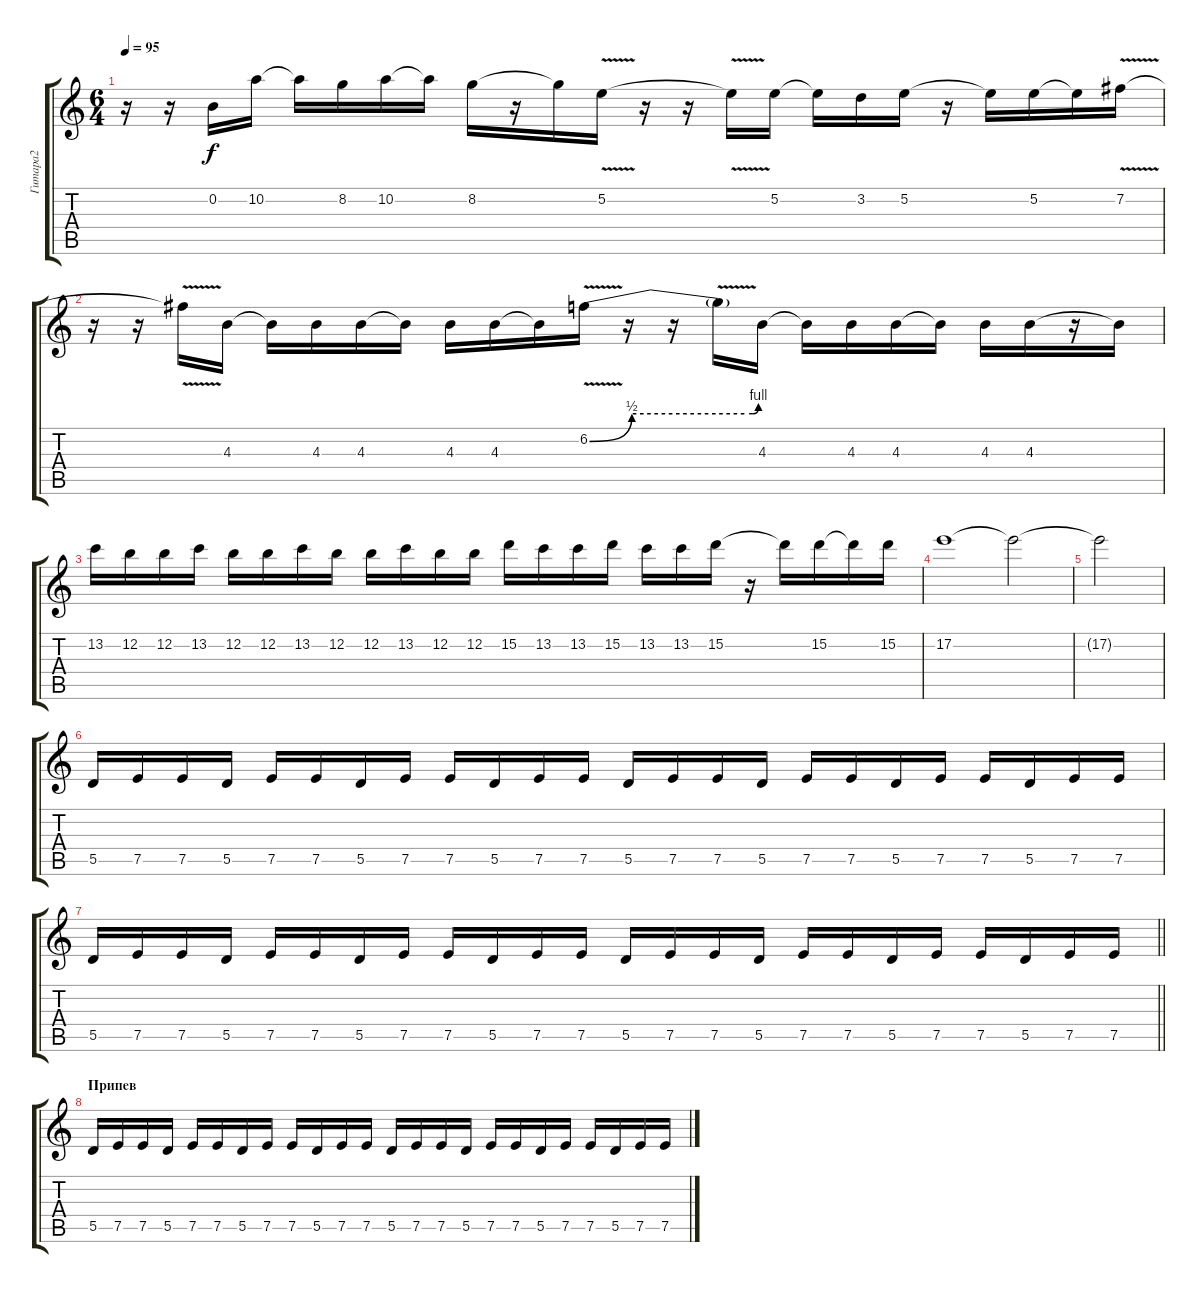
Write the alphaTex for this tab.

\track ("Гитара2" "Гитара2") {instrument distortionguitar}
\staff {score tabs}
\tuning (E4 B3 G3 D3 A2 E2) {hide}
\ts (6 4)
\tempo 95
\clef g2
\ks c
r.16{dy f} r.16 0.2.16 10.2.16 10.2{t}.16 8.2.16 10.2.16 10.2{t}.16 8.2.16 r.16 8.2{t}.16 5.2{v}.16 r.16 r.16 5.2{t}.16 5.2.16 5.2{t}.16 3.2.16 5.2.16 r.16 5.2{t}.16 5.2.16 5.2{t}.16 7.2{v}.16 |
r.16 r.16 7.2{t}.16 4.3.16 4.3{t}.16 4.3.16 4.3.16 4.3{t}.16 4.3.16 4.3.16 4.3{t}.16 6.2{be (custom 0 0 15 2 55 2 58 2 60 4) v}.16 r.16 r.16 6.2{t}.16 4.3.16 4.3{t}.16 4.3.16 4.3.16 4.3{t}.16 4.3.16 4.3.16 r.16 4.3{t}.16 |
13.2.16 12.2.16 12.2.16 13.2.16 12.2.16 12.2.16 13.2.16 12.2.16 12.2.16 13.2.16 12.2.16 12.2.16 15.2.16 13.2.16 13.2.16 15.2.16 13.2.16 13.2.16 15.2.16 r.16 15.2{t}.16 15.2.16 15.2{t}.16 15.2.16 |
17.2.1 17.2{t}.2 |
17.2{t}.2 |
5.5.16 7.5.16 7.5.16 5.5.16 7.5.16 7.5.16 5.5.16 7.5.16 7.5.16 5.5.16 7.5.16 7.5.16 5.5.16 7.5.16 7.5.16 5.5.16 7.5.16 7.5.16 5.5.16 7.5.16 7.5.16 5.5.16 7.5.16 7.5.16 |
\barLineRight lightlight
5.5.16 7.5.16 7.5.16 5.5.16 7.5.16 7.5.16 5.5.16 7.5.16 7.5.16 5.5.16 7.5.16 7.5.16 5.5.16 7.5.16 7.5.16 5.5.16 7.5.16 7.5.16 5.5.16 7.5.16 7.5.16 5.5.16 7.5.16 7.5.16 |
\section ("" "Припев")
5.5.16 7.5.16 7.5.16 5.5.16 7.5.16 7.5.16 5.5.16 7.5.16 7.5.16 5.5.16 7.5.16 7.5.16 5.5.16 7.5.16 7.5.16 5.5.16 7.5.16 7.5.16 5.5.16 7.5.16 7.5.16 5.5.16 7.5.16 7.5.16
